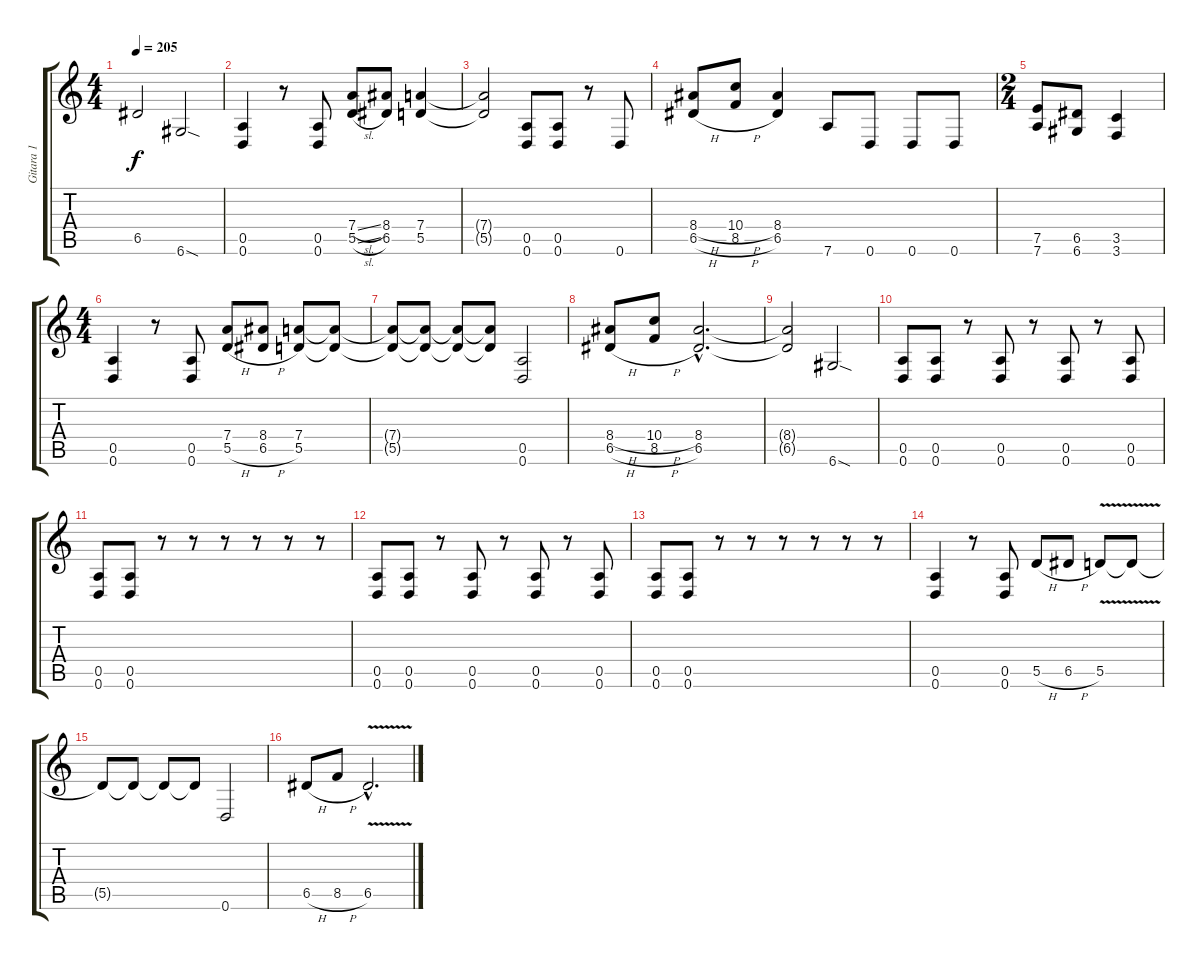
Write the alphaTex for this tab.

\track ("Gitara 1" "Gitara 1") {instrument distortionguitar}
\staff {score tabs}
\tuning (E4 B3 G3 D3 A2 D2) {hide}
\ts (4 4)
\tempo 205
\clef g2
\ks c
6.5{t}.2{dy f} 6.6{sod}.2 |
(0.5 0.6).4 r.8 (0.5 0.6).8 (7.4{sl} 5.5{sl}).8 (8.4 6.5).8 (7.4 5.5).4 |
(7.4{t} 5.5{t}).2 (0.5 0.6).8 (0.5 0.6).8 r.8 0.6.8 |
(8.4{h} 6.5{h}).8 (10.4{h} 8.5{h}).8 (8.4 6.5).4 7.6.8 0.6.8 0.6.8 0.6.8 |
\ts (2 4)
(7.5 7.6).8 (6.5 6.6).8 (3.5 3.6).4 |
\ts (4 4)
(0.5 0.6).4 r.8 (0.5 0.6).8 (7.4 5.5{h}).8 (8.4 6.5{h}).8 (7.4 5.5).8 (7.4{t} 5.5{t}).8 |
(7.4{t} 5.5{t}).8 (7.4{t} 5.5{t}).8 (7.4{t} 5.5{t}).8 (7.4{t} 5.5{t}).8 (0.5 0.6).2 |
(8.4{h} 6.5{h}).8 (10.4{h} 8.5{h}).8 (8.4{hac} 6.5{hac}).2{d} |
(8.4{t} 6.5{t}).2 6.6{sod}.2 |
(0.5 0.6).8 (0.5 0.6).8 r.8 (0.5 0.6).8 r.8 (0.5 0.6).8 r.8 (0.5 0.6).8 |
(0.5 0.6).8 (0.5 0.6).8 r.8 r.8 r.8 r.8 r.8 r.8 |
(0.5 0.6).8 (0.5 0.6).8 r.8 (0.5 0.6).8 r.8 (0.5 0.6).8 r.8 (0.5 0.6).8 |
(0.5 0.6).8 (0.5 0.6).8 r.8 r.8 r.8 r.8 r.8 r.8 |
(0.5 0.6).4 r.8 (0.5 0.6).8 5.5{h}.8 6.5{h}.8 5.5{v}.8 5.5{t}.8 |
5.5{t}.8 5.5{t}.8 5.5{t}.8 5.5{t}.8 0.6.2 |
6.5{h}.8 8.5{h}.8 6.5{v hac}.2{d}
